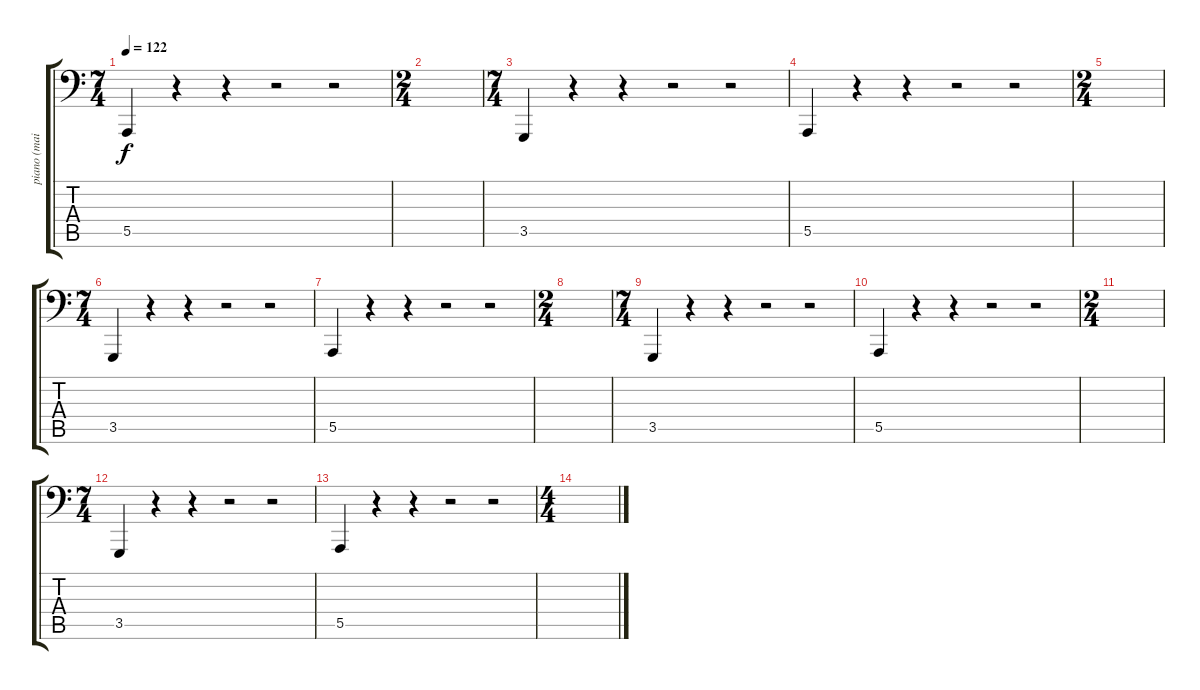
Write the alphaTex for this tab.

\track ("piano (main Gauche)" "piano (mai") {instrument acousticgrandpiano}
\staff {score tabs}
\tuning (C3 G2 D2 A1 E1 B0) {hide}
\ts (7 4)
\tempo 122
\clef f4
\ks c
5.5.4{dy f} r.4 r.4 r.2 r.2 |
\ts (2 4)
|
\ts (7 4)
3.5.4 r.4 r.4 r.2 r.2 |
5.5.4 r.4 r.4 r.2 r.2 |
\ts (2 4)
|
\ts (7 4)
3.5.4 r.4 r.4 r.2 r.2 |
5.5.4 r.4 r.4 r.2 r.2 |
\ts (2 4)
|
\ts (7 4)
3.5.4 r.4 r.4 r.2 r.2 |
5.5.4 r.4 r.4 r.2 r.2 |
\ts (2 4)
|
\ts (7 4)
3.5.4 r.4 r.4 r.2 r.2 |
5.5.4 r.4 r.4 r.2 r.2 |
\ts (4 4)
